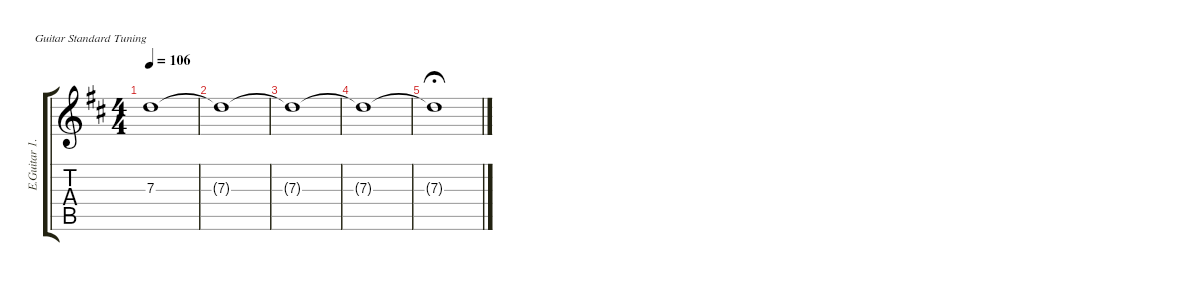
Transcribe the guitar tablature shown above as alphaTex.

\defaultSystemsLayout 4
\hideDynamics
\track ("E.Guitar 1." "E.Guitar 1.") {defaultSystemsLayout 4 instrument overdrivenguitar}
\staff {score tabs}
\tuning (E4 B3 G3 D3 A2 E2)
\ts (4 4)
\tempo 106
\clef g2
\ks d
7.3{acc forcenatural}.1{dy mf beam Down} |
7.3{t acc forcenatural}.1{beam Down} |
7.3{t acc forcenatural}.1{beam Down} |
7.3{t acc forcenatural}.1{beam Down} |
7.3{t acc forcenatural}.1{fermata (medium 1) beam Down}
